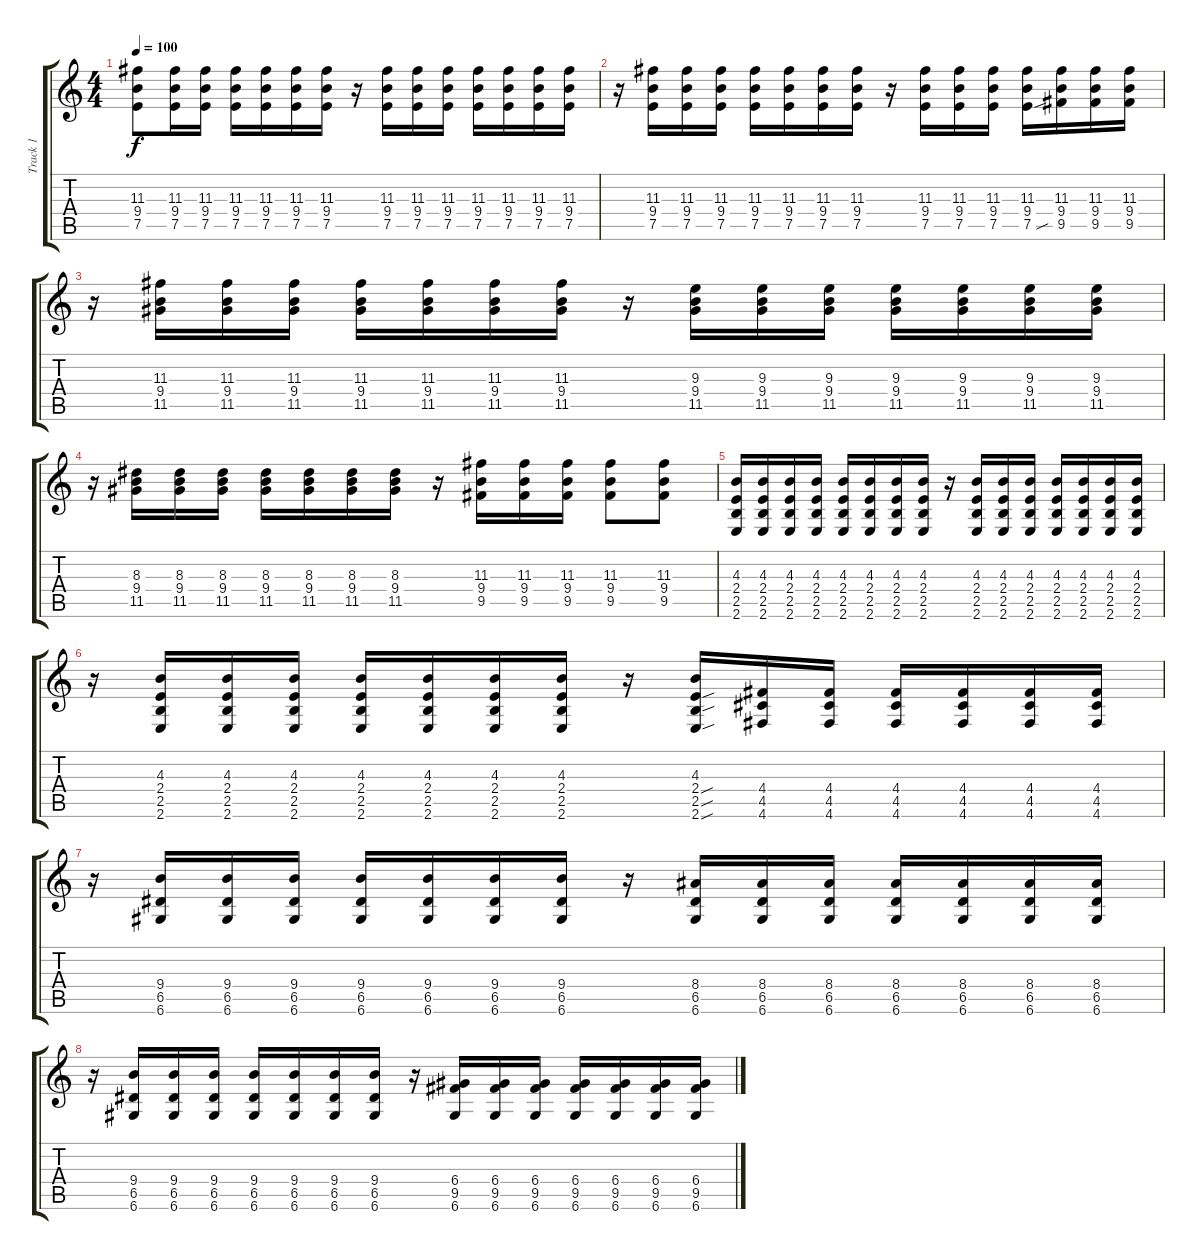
\track ("Track 1" "Track 1") {instrument distortionguitar}
\staff {score tabs}
\tuning (E4 B3 G3 D3 A2 D2) {hide}
\ts (4 4)
\tempo 100
\clef g2
\ks c
(11.3 9.4 7.5).8{dy f instrument electricguitarjazz} (11.3 9.4 7.5).16 (11.3 9.4 7.5).16 (11.3 9.4 7.5).16 (11.3 9.4 7.5).16 (11.3 9.4 7.5).16 (11.3 9.4 7.5).16 r.16 (11.3 9.4 7.5).16 (11.3 9.4 7.5).16 (11.3 9.4 7.5).16 (11.3 9.4 7.5).16 (11.3 9.4 7.5).16 (11.3 9.4 7.5).16 (11.3 9.4 7.5).16 |
r.16 (11.3 9.4 7.5).16 (11.3 9.4 7.5).16 (11.3 9.4 7.5).16 (11.3 9.4 7.5).16 (11.3 9.4 7.5).16 (11.3 9.4 7.5).16 (11.3 9.4 7.5).16 r.16 (11.3 9.4 7.5).16 (11.3 9.4 7.5).16 (11.3 9.4 7.5).16 (11.3 9.4 7.5{sou}).16 (11.3 9.4 9.5).16 (11.3 9.4 9.5).16 (11.3 9.4 9.5).16 |
r.16 (11.3 9.4 11.5).16 (11.3 9.4 11.5).16 (11.3 9.4 11.5).16 (11.3 9.4 11.5).16 (11.3 9.4 11.5).16 (11.3 9.4 11.5).16 (11.3 9.4 11.5).16 r.16 (9.3 9.4 11.5).16 (9.3 9.4 11.5).16 (9.3 9.4 11.5).16 (9.3 9.4 11.5).16 (9.3 9.4 11.5).16 (9.3 9.4 11.5).16 (9.3 9.4 11.5).16 |
r.16 (8.3 9.4 11.5).16 (8.3 9.4 11.5).16 (8.3 9.4 11.5).16 (8.3 9.4 11.5).16 (8.3 9.4 11.5).16 (8.3 9.4 11.5).16 (8.3 9.4 11.5).16 r.16 (11.3 9.4 9.5).16 (11.3 9.4 9.5).16 (11.3 9.4 9.5).16 (11.3 9.4 9.5).8 (11.3 9.4 9.5).8 |
(4.3 2.4 2.5 2.6).16{instrument distortionguitar} (4.3 2.4 2.5 2.6).16 (4.3 2.4 2.5 2.6).16 (4.3 2.4 2.5 2.6).16 (4.3 2.4 2.5 2.6).16 (4.3 2.4 2.5 2.6).16 (4.3 2.4 2.5 2.6).16 (4.3 2.4 2.5 2.6).16 r.16 (4.3 2.4 2.5 2.6).16 (4.3 2.4 2.5 2.6).16 (4.3 2.4 2.5 2.6).16 (4.3 2.4 2.5 2.6).16 (4.3 2.4 2.5 2.6).16 (4.3 2.4 2.5 2.6).16 (4.3 2.4 2.5 2.6).16 |
r.16 (4.3 2.4 2.5 2.6).16 (4.3 2.4 2.5 2.6).16 (4.3 2.4 2.5 2.6).16 (4.3 2.4 2.5 2.6).16 (4.3 2.4 2.5 2.6).16 (4.3 2.4 2.5 2.6).16 (4.3 2.4 2.5 2.6).16 r.16 (4.3 2.4{sou} 2.5{sou} 2.6{sou}).16 (4.4 4.5 4.6).16 (4.4 4.5 4.6).16 (4.4 4.5 4.6).16 (4.4 4.5 4.6).16 (4.4 4.5 4.6).16 (4.4 4.5 4.6).16 |
r.16 (9.4 6.5 6.6).16 (9.4 6.5 6.6).16 (9.4 6.5 6.6).16 (9.4 6.5 6.6).16 (9.4 6.5 6.6).16 (9.4 6.5 6.6).16 (9.4 6.5 6.6).16 r.16 (8.4 6.5 6.6).16 (8.4 6.5 6.6).16 (8.4 6.5 6.6).16 (8.4 6.5 6.6).16 (8.4 6.5 6.6).16 (8.4 6.5 6.6).16 (8.4 6.5 6.6).16 |
r.16 (9.4 6.5 6.6).16 (9.4 6.5 6.6).16 (9.4 6.5 6.6).16 (9.4 6.5 6.6).16 (9.4 6.5 6.6).16 (9.4 6.5 6.6).16 (9.4 6.5 6.6).16 r.16 (6.4 9.5 6.6).16 (6.4 9.5 6.6).16 (6.4 9.5 6.6).16 (6.4 9.5 6.6).16 (6.4 9.5 6.6).16 (6.4 9.5 6.6).16 (6.4 9.5 6.6).16
